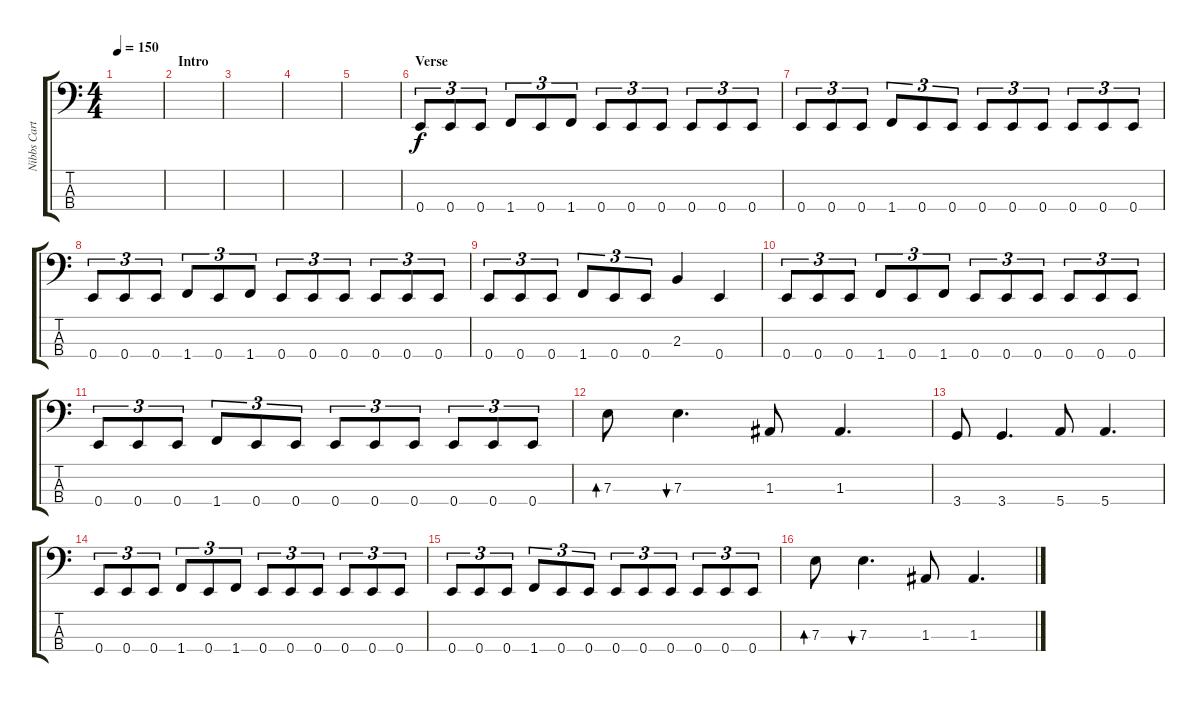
\track ("Nibbs Carter" "Nibbs Cart") {instrument electricbassfinger}
\staff {score tabs}
\tuning (G2 D2 A1 E1) {hide}
\ts (4 4)
\tempo 150
\clef f4
\ks c
|
\section ("" "Intro")
|
|
|
|
\section ("" "Verse")
0.4.8{tu (3 2)} 0.4.8{tu (3 2)} 0.4.8{tu (3 2)} 1.4.8{tu (3 2)} 0.4.8{tu (3 2)} 1.4.8{tu (3 2)} 0.4.8{tu (3 2)} 0.4.8{tu (3 2)} 0.4.8{tu (3 2)} 0.4.8{tu (3 2)} 0.4.8{tu (3 2)} 0.4.8{tu (3 2)} |
0.4.8{tu (3 2)} 0.4.8{tu (3 2)} 0.4.8{tu (3 2)} 1.4.8{tu (3 2)} 0.4.8{tu (3 2)} 0.4.8{tu (3 2)} 0.4.8{tu (3 2)} 0.4.8{tu (3 2)} 0.4.8{tu (3 2)} 0.4.8{tu (3 2)} 0.4.8{tu (3 2)} 0.4.8{tu (3 2)} |
0.4.8{tu (3 2)} 0.4.8{tu (3 2)} 0.4.8{tu (3 2)} 1.4.8{tu (3 2)} 0.4.8{tu (3 2)} 1.4.8{tu (3 2)} 0.4.8{tu (3 2)} 0.4.8{tu (3 2)} 0.4.8{tu (3 2)} 0.4.8{tu (3 2)} 0.4.8{tu (3 2)} 0.4.8{tu (3 2)} |
0.4.8{tu (3 2)} 0.4.8{tu (3 2)} 0.4.8{tu (3 2)} 1.4.8{tu (3 2)} 0.4.8{tu (3 2)} 0.4.8{tu (3 2)} 2.3.4 0.4.4 |
0.4.8{tu (3 2)} 0.4.8{tu (3 2)} 0.4.8{tu (3 2)} 1.4.8{tu (3 2)} 0.4.8{tu (3 2)} 1.4.8{tu (3 2)} 0.4.8{tu (3 2)} 0.4.8{tu (3 2)} 0.4.8{tu (3 2)} 0.4.8{tu (3 2)} 0.4.8{tu (3 2)} 0.4.8{tu (3 2)} |
0.4.8{tu (3 2)} 0.4.8{tu (3 2)} 0.4.8{tu (3 2)} 1.4.8{tu (3 2)} 0.4.8{tu (3 2)} 0.4.8{tu (3 2)} 0.4.8{tu (3 2)} 0.4.8{tu (3 2)} 0.4.8{tu (3 2)} 0.4.8{tu (3 2)} 0.4.8{tu (3 2)} 0.4.8{tu (3 2)} |
7.3.8{bd 60} 7.3.4{d bu 60} 1.3.8 1.3.4{d} |
3.4.8 3.4.4{d} 5.4.8 5.4.4{d} |
0.4.8{tu (3 2)} 0.4.8{tu (3 2)} 0.4.8{tu (3 2)} 1.4.8{tu (3 2)} 0.4.8{tu (3 2)} 1.4.8{tu (3 2)} 0.4.8{tu (3 2)} 0.4.8{tu (3 2)} 0.4.8{tu (3 2)} 0.4.8{tu (3 2)} 0.4.8{tu (3 2)} 0.4.8{tu (3 2)} |
0.4.8{tu (3 2)} 0.4.8{tu (3 2)} 0.4.8{tu (3 2)} 1.4.8{tu (3 2)} 0.4.8{tu (3 2)} 0.4.8{tu (3 2)} 0.4.8{tu (3 2)} 0.4.8{tu (3 2)} 0.4.8{tu (3 2)} 0.4.8{tu (3 2)} 0.4.8{tu (3 2)} 0.4.8{tu (3 2)} |
7.3.8{bd 60} 7.3.4{d bu 60} 1.3.8 1.3.4{d}
